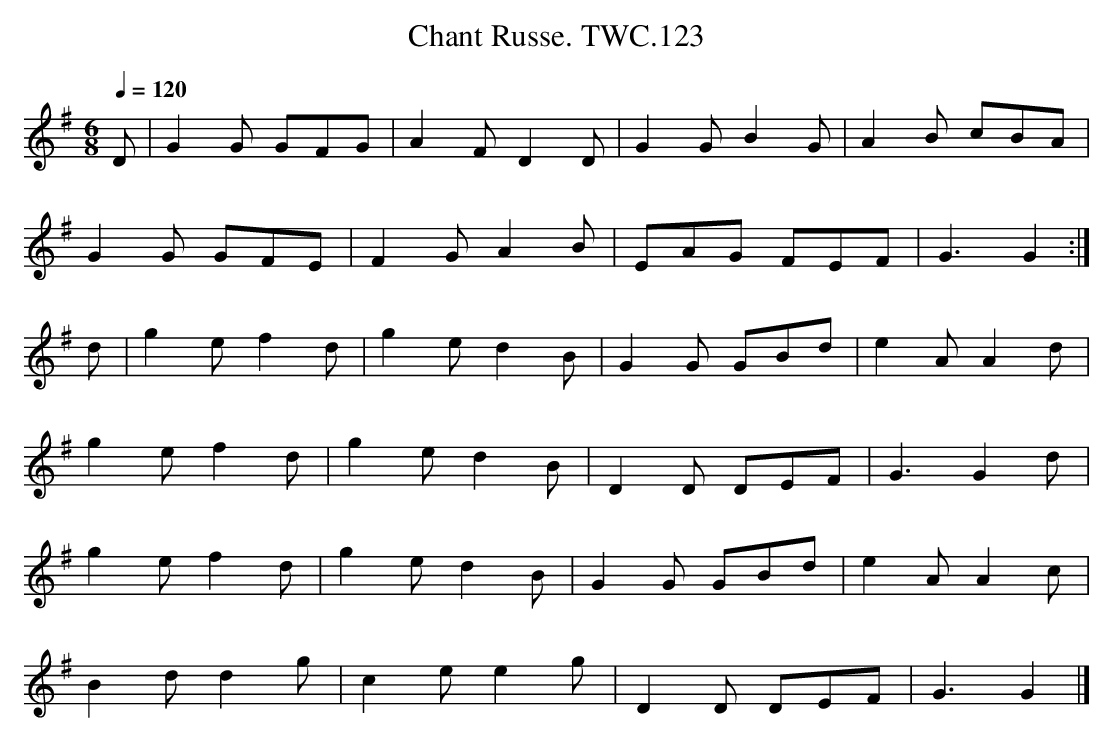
X:1
T:Chant Russe. TWC.123
M:6/8
L:1/8
Q:1/4=120
K:G
D|G2 G GFG|A2F D2D|G2G B2G|A2B cBA|
G2G GFE|F2G A2B|EAG FEF|G3G2:|
d|g2ef2d|g2ed2B|G2G GBd|e2AA2d|
g2ef2d|g2ed2B|D2D DEF|G3G2d|
g2ef2d|g2ed2B|G2G GBd|e2AA2c|
B2dd2g|c2ee2g|D2D DEF|G3G2|]
